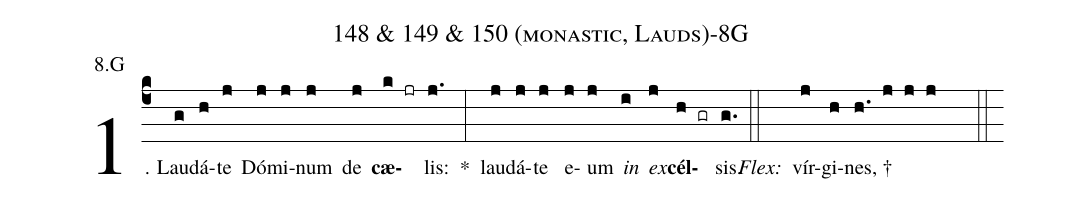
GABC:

name: 148 & 149 & 150 (monastic, Lauds)-8G;
annotation: 8.G;
%%
(c4)1. Lau(g)dá(h)te(j) Dó(j)mi(j)num(j) de(j) <b>cæ</b>(k jr)lis:(j.) *(:) lau(j)dá(j)te(j) e(j)um(j) <i>in</i>(i) <i>ex</i>(j)<b>cél</b>(h gr)sis.(g.) (::)
<i>Flex:</i>()  vír(j)gi(h)nes, †(h. j j j  ::)
